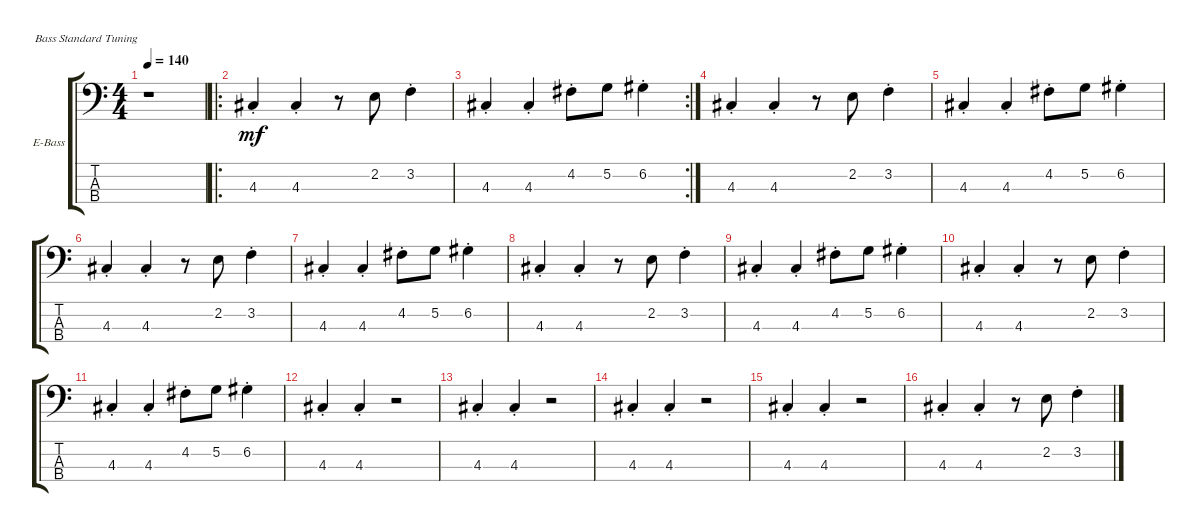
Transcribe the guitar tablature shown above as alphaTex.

\defaultSystemsLayout 4
\bracketExtendMode groupsimilarinstruments
\firstSystemTrackNameOrientation horizontal
\otherSystemsTrackNameOrientation horizontal
\track ("Electric Bass" "E-Bass") {instrument electricbassfinger}
\staff {score tabs}
\tuning (G2 D2 A1 E1)
\ts (4 4)
\tempo 140
\clef f4
\scale
0.215213
\ks c
r.1{dy mf instrument electricbassfinger} |
\ro
\scale
0.267161 4.3{st}.4 4.3{st}.4 r.8 2.2.8 3.2{st}.4 |
\rc 2
\scale
0.272727 4.3{st}.4 4.3{st}.4 4.2{st}.8 5.2.8 6.2{st}.4 |
\scale
0.244898 4.3{st}.4 4.3{st}.4 r.8 2.2.8 3.2{st}.4 |
\scale
0.258242 4.3{st}.4 4.3{st}.4 4.2{st}.8 5.2.8 6.2{st}.4 |
\scale
0.241758 4.3{st}.4 4.3{st}.4 r.8 2.2.8 3.2{st}.4 |
\scale
0.258242 4.3{st}.4 4.3{st}.4 4.2{st}.8 5.2.8 6.2{st}.4 |
\scale
0.241758 4.3{st}.4 4.3{st}.4 r.8 2.2.8 3.2{st}.4 |
\scale
0.270115 4.3{st}.4 4.3{st}.4 4.2{st}.8 5.2.8 6.2{st}.4 |
\scale
0.252874 4.3{st}.4 4.3{st}.4 r.8 2.2.8 3.2{st}.4 |
\scale
0.270115 4.3{st}.4 4.3{st}.4 4.2{st}.8 5.2.8 6.2{st}.4 |
\scale
0.206897 4.3{st}.4 4.3{st}.4 r.2 |
\scale
0.236842 4.3{st}.4 4.3{st}.4 r.2 |
\scale
0.236842 4.3{st}.4 4.3{st}.4 r.2 |
\scale
0.236842 4.3{st}.4 4.3{st}.4 r.2 |
\scale
0.289474 4.3{st}.4 4.3{st}.4 r.8 2.2.8 3.2{st}.4
